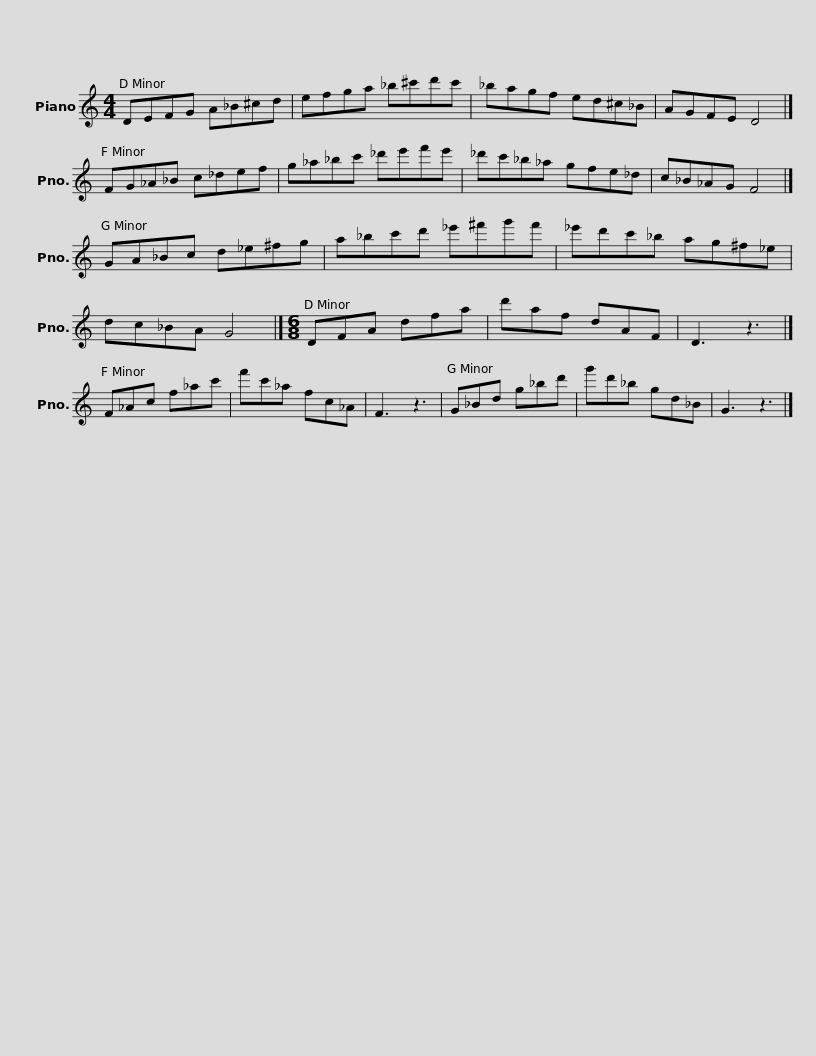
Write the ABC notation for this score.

X:1
L:1/8
M:4/4
I:linebreak $
K:C
V:1 treble
V:1
 DEFG A_B^cd | efga _b^c'd'c' | _bagf ed^c_B | AGFE D4 |]$ FG_A_B c_def | %5
 g_a_bc' _d'e'f'e' | _d'c'_b_a gfe_d | c_B_AG F4 |]$ GA_Bc d_e^fg | a_bc'd' _e'^f'g'f' | %10
 _e'd'c'_b ag^f_e | dc_BA G4 |]$[M:6/8] DFA dfa | d'af dAF | D3 z3 |]$ %15
 F_Ac f_ac' | f'c'_a fc_A | F3 z3 |$ G_Bd g_bd' | g'd'_b gd_B | %20
 G3 z3 |] %21
